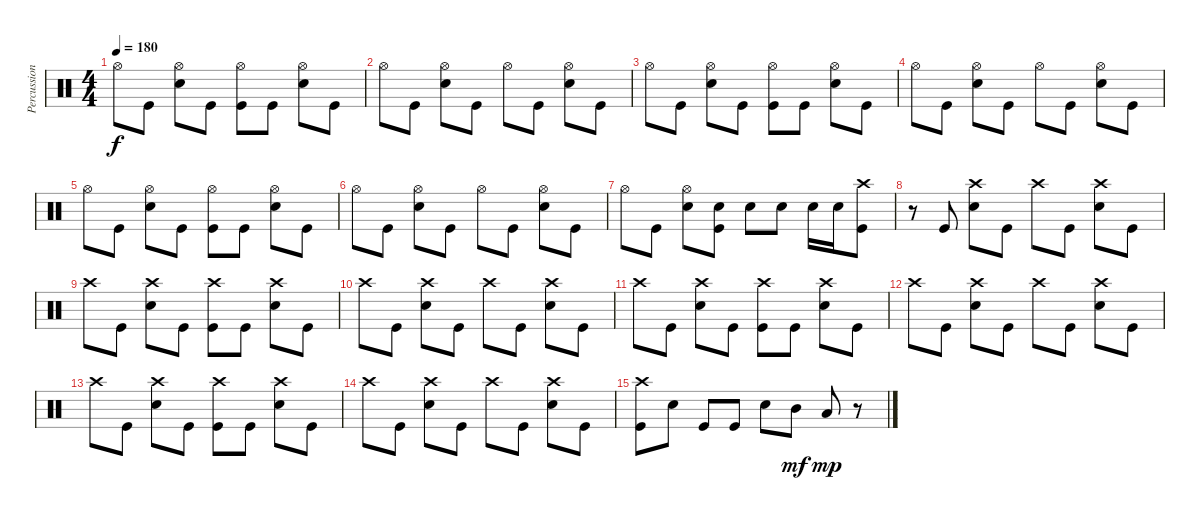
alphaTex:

\track ("Percussion" "Percussion") {instrument percussion}
\staff {score}
\articulation defaults
\ts (4 4)
\tempo 180
\clef neutral
\ks c "Hi-Hat (open)".8{dy f} "Kick (hit)".8
("Hi-Hat (open)" "Electric Snare (hit)").8 "Kick (hit)".8 ("Hi-Hat (open)" "Kick (hit)").8 "Kick (hit)".8 ("Hi-Hat (open)" "Electric Snare (hit)").8 "Kick (hit)".8 |
"Hi-Hat (open)".8 "Kick (hit)".8 ("Hi-Hat (open)" "Electric Snare (hit)").8 "Kick (hit)".8 "Hi-Hat (open)".8 "Kick (hit)".8 ("Hi-Hat (open)" "Electric Snare (hit)").8 "Kick (hit)".8 |
"Hi-Hat (open)".8 "Kick (hit)".8 ("Hi-Hat (open)" "Electric Snare (hit)").8 "Kick (hit)".8 ("Hi-Hat (open)" "Kick (hit)").8 "Kick (hit)".8 ("Hi-Hat (open)" "Electric Snare (hit)").8 "Kick (hit)".8 |
"Hi-Hat (open)".8 "Kick (hit)".8 ("Hi-Hat (open)" "Electric Snare (hit)").8 "Kick (hit)".8 "Hi-Hat (open)".8 "Kick (hit)".8 ("Hi-Hat (open)" "Electric Snare (hit)").8 "Kick (hit)".8 |
"Hi-Hat (open)".8 "Kick (hit)".8 ("Hi-Hat (open)" "Electric Snare (hit)").8 "Kick (hit)".8 ("Hi-Hat (open)" "Kick (hit)").8 "Kick (hit)".8 ("Hi-Hat (open)" "Electric Snare (hit)").8 "Kick (hit)".8 |
"Hi-Hat (open)".8 "Kick (hit)".8 ("Hi-Hat (open)" "Electric Snare (hit)").8 "Kick (hit)".8 "Hi-Hat (open)".8 "Kick (hit)".8 ("Hi-Hat (open)" "Electric Snare (hit)").8 "Kick (hit)".8 |
"Hi-Hat (open)".8 "Kick (hit)".8 ("Hi-Hat (open)" "Electric Snare (hit)").8 ("Electric Snare (hit)" "Kick (hit)").8 "Electric Snare (hit)".8 "Electric Snare (hit)".8 "Electric Snare (hit)".16 "Electric Snare (hit)".16 ("Crash high (hit)" "Kick (hit)").8 |
r.8 "Kick (hit)".8 ("Crash high (hit)" "Electric Snare (hit)").8 "Kick (hit)".8 "Crash high (hit)".8 "Kick (hit)".8 ("Crash high (hit)" "Electric Snare (hit)").8 "Kick (hit)".8 |
"Crash high (hit)".8 "Kick (hit)".8 ("Crash high (hit)" "Electric Snare (hit)").8 "Kick (hit)".8 ("Crash high (hit)" "Kick (hit)").8 "Kick (hit)".8 ("Crash high (hit)" "Electric Snare (hit)").8 "Kick (hit)".8 |
"Crash high (hit)".8 "Kick (hit)".8 ("Crash high (hit)" "Electric Snare (hit)").8 "Kick (hit)".8 "Crash high (hit)".8 "Kick (hit)".8 ("Crash high (hit)" "Electric Snare (hit)").8 "Kick (hit)".8 |
"Crash high (hit)".8 "Kick (hit)".8 ("Crash high (hit)" "Electric Snare (hit)").8 "Kick (hit)".8 ("Crash high (hit)" "Kick (hit)").8 "Kick (hit)".8 ("Crash high (hit)" "Electric Snare (hit)").8 "Kick (hit)".8 |
"Crash high (hit)".8 "Kick (hit)".8 ("Crash high (hit)" "Electric Snare (hit)").8 "Kick (hit)".8 "Crash high (hit)".8 "Kick (hit)".8 ("Crash high (hit)" "Electric Snare (hit)").8 "Kick (hit)".8 |
"Crash high (hit)".8 "Kick (hit)".8 ("Crash high (hit)" "Electric Snare (hit)").8 "Kick (hit)".8 ("Crash high (hit)" "Kick (hit)").8 "Kick (hit)".8 ("Crash high (hit)" "Electric Snare (hit)").8 "Kick (hit)".8 |
"Crash high (hit)".8 "Kick (hit)".8 ("Crash high (hit)" "Electric Snare (hit)").8 "Kick (hit)".8 "Crash high (hit)".8 "Kick (hit)".8 ("Crash high (hit)" "Electric Snare (hit)").8 "Kick (hit)".8 |
("Crash high (hit)" "Kick (hit)").8 "Electric Snare (hit)".8 "Kick (hit)".8 "Kick (hit)".8 "Electric Snare (hit)".8 "Mid Tom (hit)".8{dy mf} "Low Tom (hit)".8{dy mp} r.8
